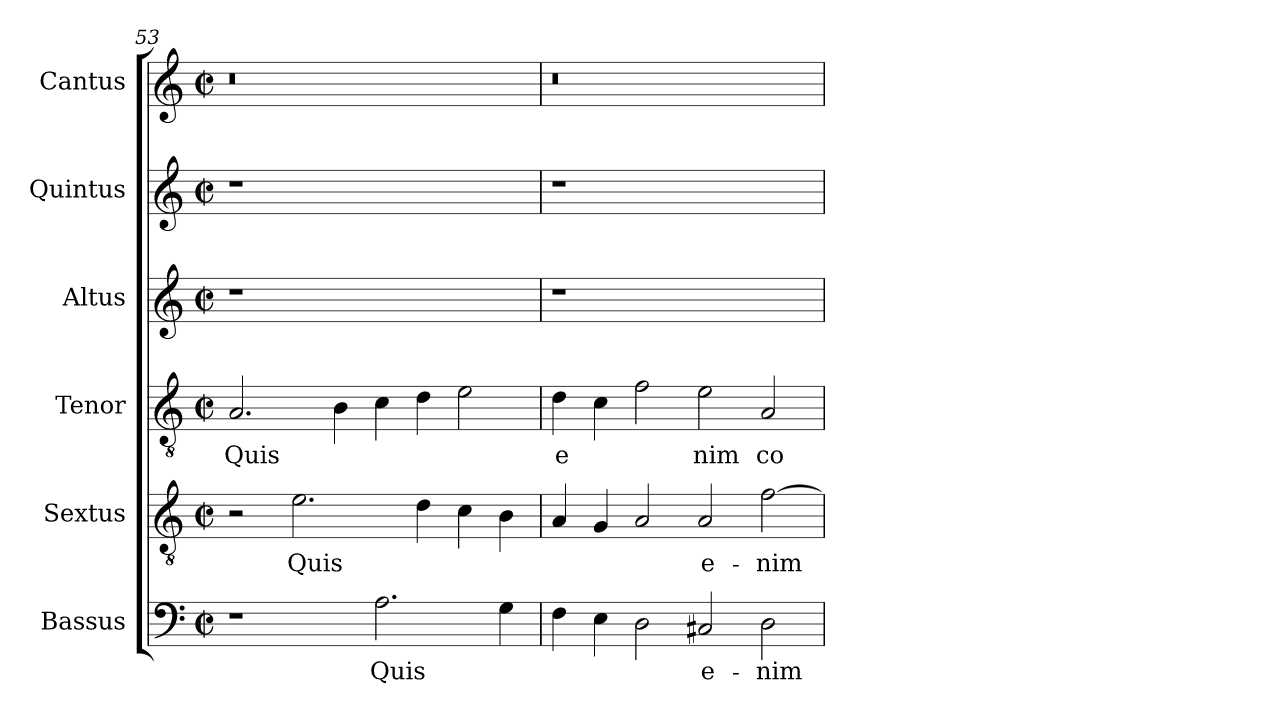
**kern	**text	**kern	**text	**kern	**text	**kern	**kern	**kern
*part6	*part6	*part5	*part5	*part4	*part4	*part3	*part2	*part1
*staff6	*staff6	*staff5	*staff5	*staff4	*staff4	*staff3	*staff2	*staff1
*I"Bassus	*	*I"Sextus	*	*I"Tenor	*	*I"Altus	*I"Quintus	*I"Cantus
!!LO:PB:g=z
*clefF4	*	*clefGv2	*	*clefGv2	*	*clefG2	*clefG2	*clefG2
*k[]	*	*k[]	*	*k[]	*	*k[]	*k[]	*k[]
*C:	*	*C:	*	*C:	*	*C:	*C:	*C:
*M2/2	*	*M2/2	*	*M2/2	*	*M2/2	*M2/2	*M2/2
*met(c|)	*	*met(c|)	*	*met(c|)	*	*met(c|)	*met(c|)	*met(c|)
=53	=53	=53	=53	=53	=53	=53	=53	=53
!	!	!	!	!	!LO:LY:b:cj	!	!	!
1r	.	2r	.	2.A/	Quis	1r	1r	0r
!	!	!	!LO:LY:b:cj	!	!	!	!	!
.	.	2.e\	Quis	.	.	.	.	.
!	!	!	!	!	!LO:LY:b:cj	!	!	!
.	.	.	.	4B\	.	.	.	.
!	!LO:LY:b:cj	!	!	!	!LO:LY:b:cj	!	!	!
2.A\	Quis	.	.	4c\	.	1ryy	1ryy	.
!	!	!	!LO:LY:b:cj	!	!LO:LY:b:cj	!	!	!
.	.	4d\	.	4d\	.	.	.	.
!	!	!	!LO:LY:b:cj	!	!LO:LY:b:cj	!	!	!
.	.	4c\	.	2e\	.	.	.	.
!	!LO:LY:b:cj	!	!LO:LY:b:cj	!	!	!	!	!
4G\	.	4B\	.	.	.	.	.	.
=54	=54	=54	=54	=54	=54	=54	=54	=54
!	!LO:LY:b:cj	!	!LO:LY:b:cj	!	!LO:LY:b:cj	!	!	!
4F\	.	4A/	.	4d\	e	1r	1r	0r
!	!LO:LY:b:cj	!	!LO:LY:b:cj	!	!LO:LY:b:cj	!	!	!
4E\	.	4G/	.	4c\	.	.	.	.
!	!LO:LY:b:cj	!	!LO:LY:b:cj	!	!LO:LY:b:cj	!	!	!
2D\	.	2A/	.	2f\	.	.	.	.
!	!LO:LY:b:cj	!	!LO:LY:b:cj	!	!LO:LY:b:cj	!	!	!
2C#X/	e-	2A/	e-	2e\	nim	1ryy	1ryy	.
!	!LO:LY:b:cj	!	!LO:LY:b:cj	!	!LO:LY:b:cj	!	!	!
2D\	-nim	[>2f\	-nim	2A/	co	.	.	.
=	=	=	=	=	=	=	=	=
*-	*-	*-	*-	*-	*-	*-	*-	*-
